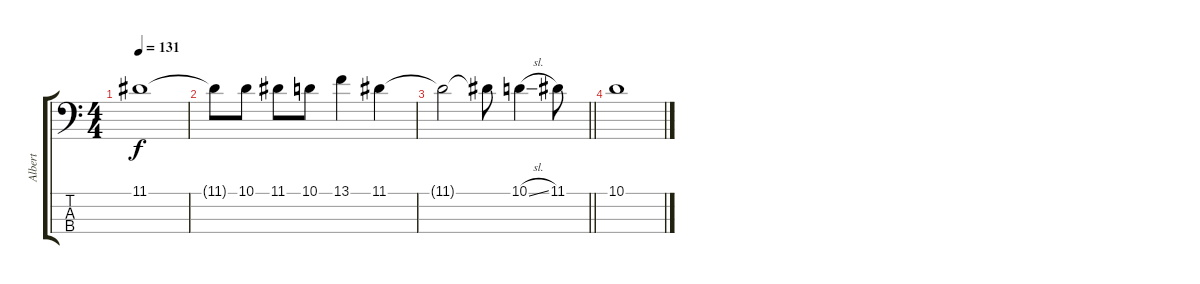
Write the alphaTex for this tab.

\track ("Albert" "Albert") {instrument electricbassfinger}
\staff {score tabs}
\tuning (E2 B1 Gb1 Db1) {hide}
\ts (4 4)
\tempo 131
\clef f4
\ks c
11.1.1{dy f} |
11.1{t}.8 10.1.8 11.1.8 10.1.8 13.1.4 11.1.4 |
\barLineRight lightlight
11.1{t}.2 11.1{t}.8 10.1{sl}.4 11.1.8 |
10.1.1
